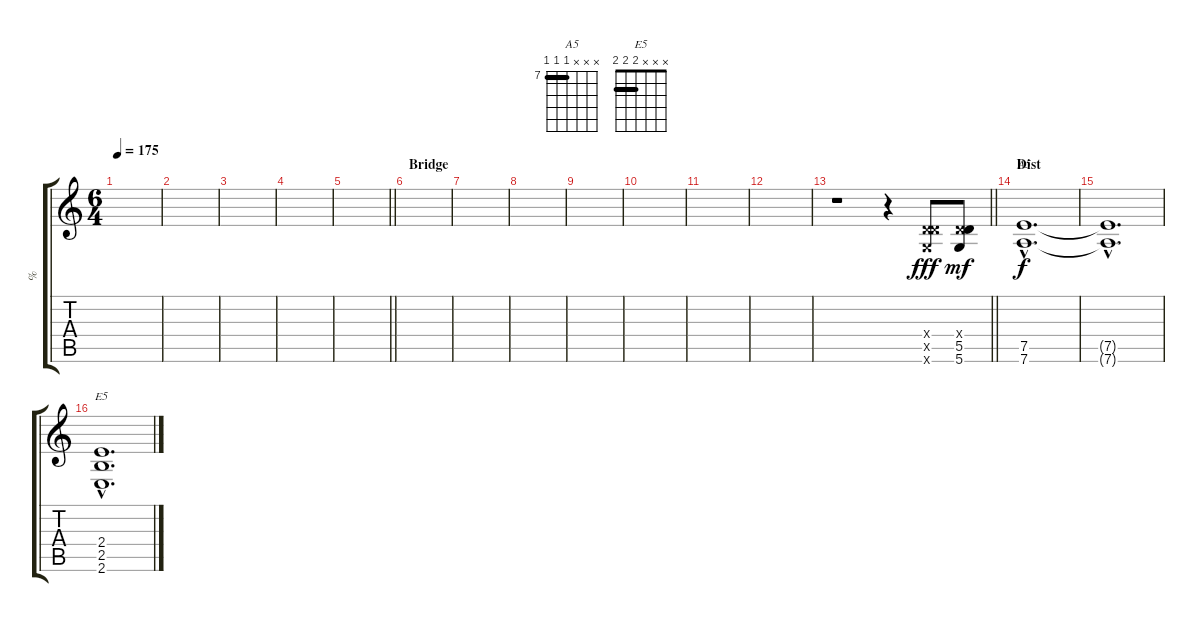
\track ("%" "%") {instrument acousticguitarsteel}
\staff {score tabs}
\tuning (E4 B3 G3 D3 A2 D2) {hide}
\chord ("A5" x x x 7 7 7) {firstfret 7 barre 7}
\chord ("E5" x x x 2 2 2) {barre 2}
\ts (6 4)
\tempo 175
\clef g2
\ks c
|
|
|
|
\barLineRight lightlight
|
\section ("" "Bridge")
|
|
|
|
|
|
|
\barLineRight lightlight
r.1 r.4{volume 13 instrument distortionguitar} (0.4{x} 5.5{x} 5.6{x}).8{dy fff} (0.4{x} 5.5 5.6).8{dy mf} |
\section ("" "Dist")
(7.5{hac} 7.6{hac}).1{d ch "A5" dy f} |
(7.5{hac t} 7.6{hac t}).1{d} |
(2.4{hac} 2.5{hac} 2.6{hac}).1{d ch "E5"}
